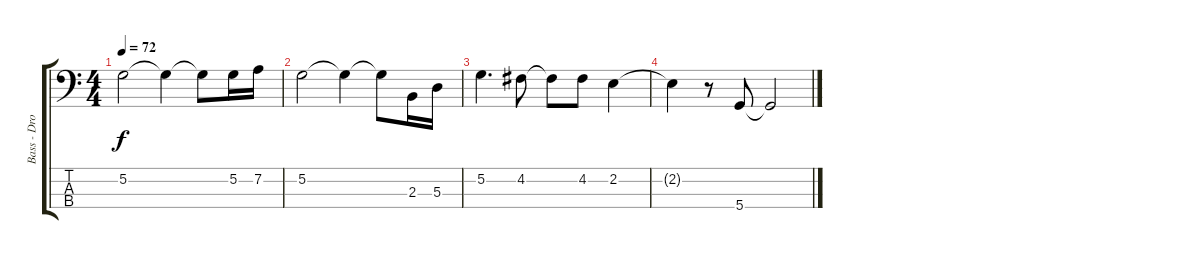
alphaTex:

\track ("Bass - Dropped D" "Bass - Dro") {instrument electricbassfinger}
\staff {score tabs}
\tuning (G2 D2 A1 D1) {hide}
\ts (4 4)
\tempo 72
\clef f4
\ks c
5.2.2{dy f} 5.2{t}.4 5.2{t}.8 5.2.16 7.2.16 |
5.2.2 5.2{t}.4 5.2{t}.8 2.3.16 5.3.16 |
5.2.4{d} 4.2.8 4.2{t}.8 4.2.8 2.2.4 |
2.2{t}.4 r.8 5.4.8 5.4{t}.2
